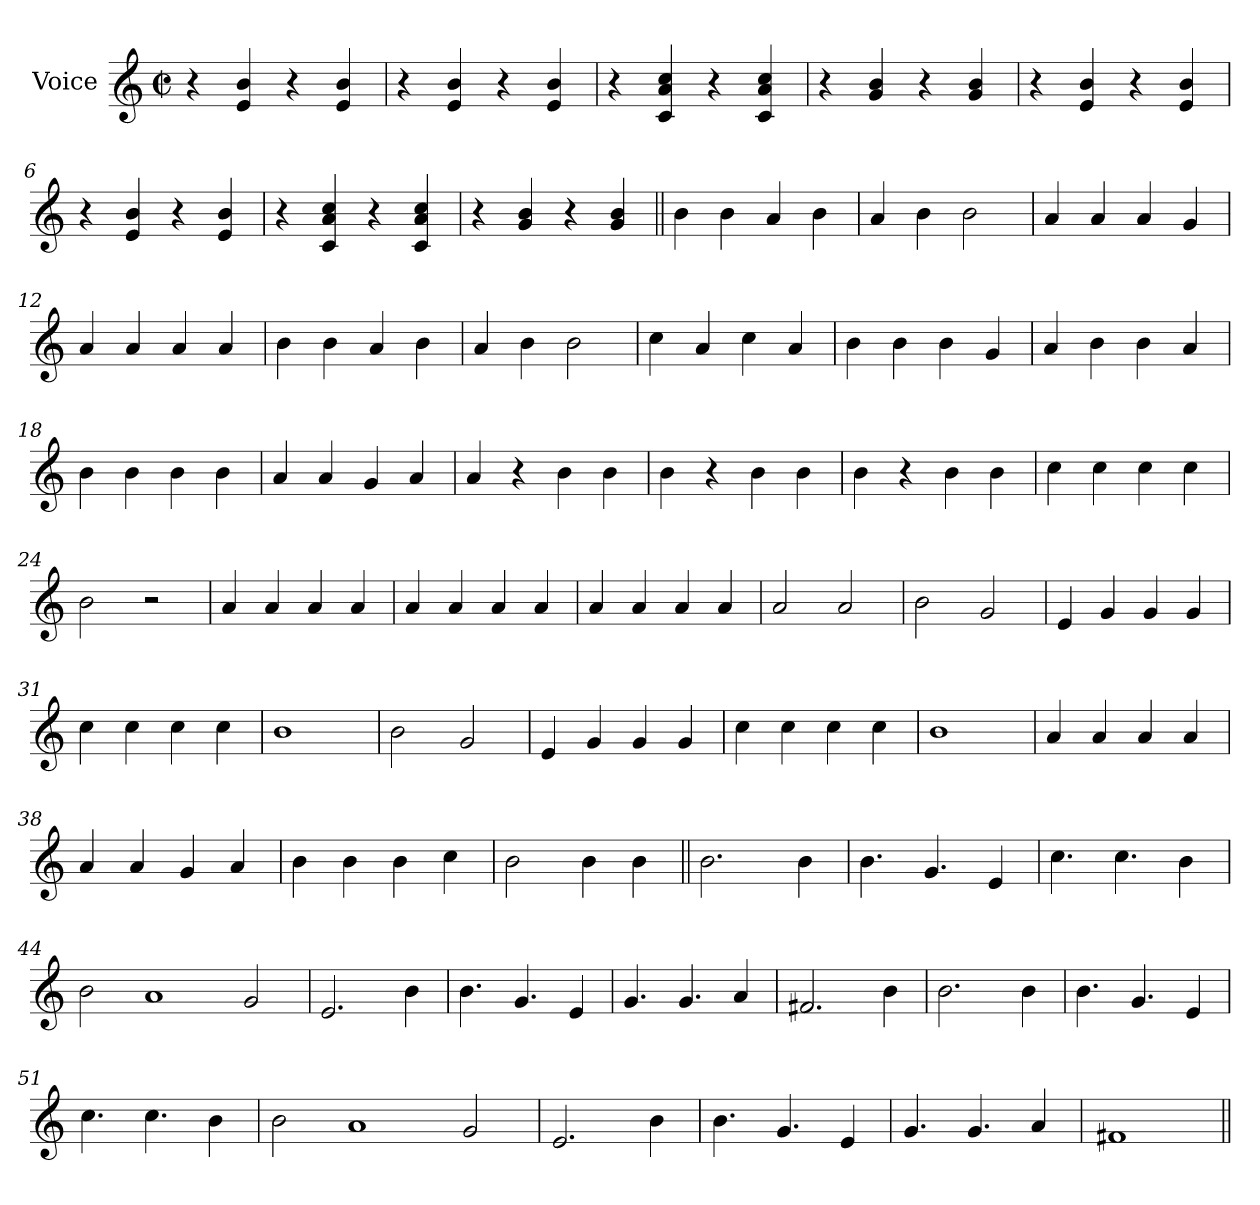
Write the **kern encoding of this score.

**kern
*part1
*staff1
*I"Voice
*I'Vc.
*clefG2
*k[]
*M2/2
*met(c|)
*MM240
=1
4r
4e! 4b!
4r
4e! 4b!
=2
4r
4e! 4b!
4r
4e! 4b!
=3
4r
4c! 4a! 4cc!
4r
4c! 4a! 4cc!
=4
4r
4g! 4b!
4r
4g! 4b!
=5
4r
4e! 4b!
4r
4e! 4b!
=6
4r
4e! 4b!
4r
4e! 4b!
=7
4r
4c! 4a! 4cc!
4r
4c! 4a! 4cc!
=8
4r
4g! 4b!
4r
4g! 4b!
=9||
4b
4b
4a
4b
=10
4a
4b
2b
=11
4a
4a
4a
4g
=12
4a
4a
4a
4a
=13
4b
4b
4a
4b
=14
4a
4b
2b
=15
4cc
4a
4cc
4a
=16
4b
4b
4b
4g
=17
4a
4b
4b
4a
=18
4b
4b
4b
4b
=19
4a
4a
4g
4a
=20
4a
4r
4b
4b
=21
4b
4r
4b
4b
=22
4b
4r
4b
4b
=23
4cc
4cc
4cc
4cc
=24
2b
2r
=25
4a
4a
4a
4a
=26
4a
4a
4a
4a
=27
4a
4a
4a
4a
=28
2a
2a
=29
2b
2g
=30
4e
4g
4g
4g
=31
4cc
4cc
4cc
4cc
=32
1b
=33
2b
2g
=34
4e
4g
4g
4g
=35
4cc
4cc
4cc
4cc
=36
1b
=37
4a
4a
4a
4a
=38
4a
4a
4g
4a
=39
4b
4b
4b
4cc
=40
2b
4b!
4b!
=41||
2.b!
4b
=42
4.b
4.g
4e
=43
4.cc
4.cc
4b
=44
2b!
1a
2g!
=45
2.e!
4b
=46
4.b
4.g
4e
=47
4.g
4.g
4a
=48
2.f#X
4b!
=49
2.b!
4b
=50
4.b
4.g
4e
=51
4.cc
4.cc
4b
=52
2b!
1a
2g!
=53
2.e!
4b
=54
4.b
4.g
4e
=55
4.g
4.g
4a
=56
1f#X
=||
*-
